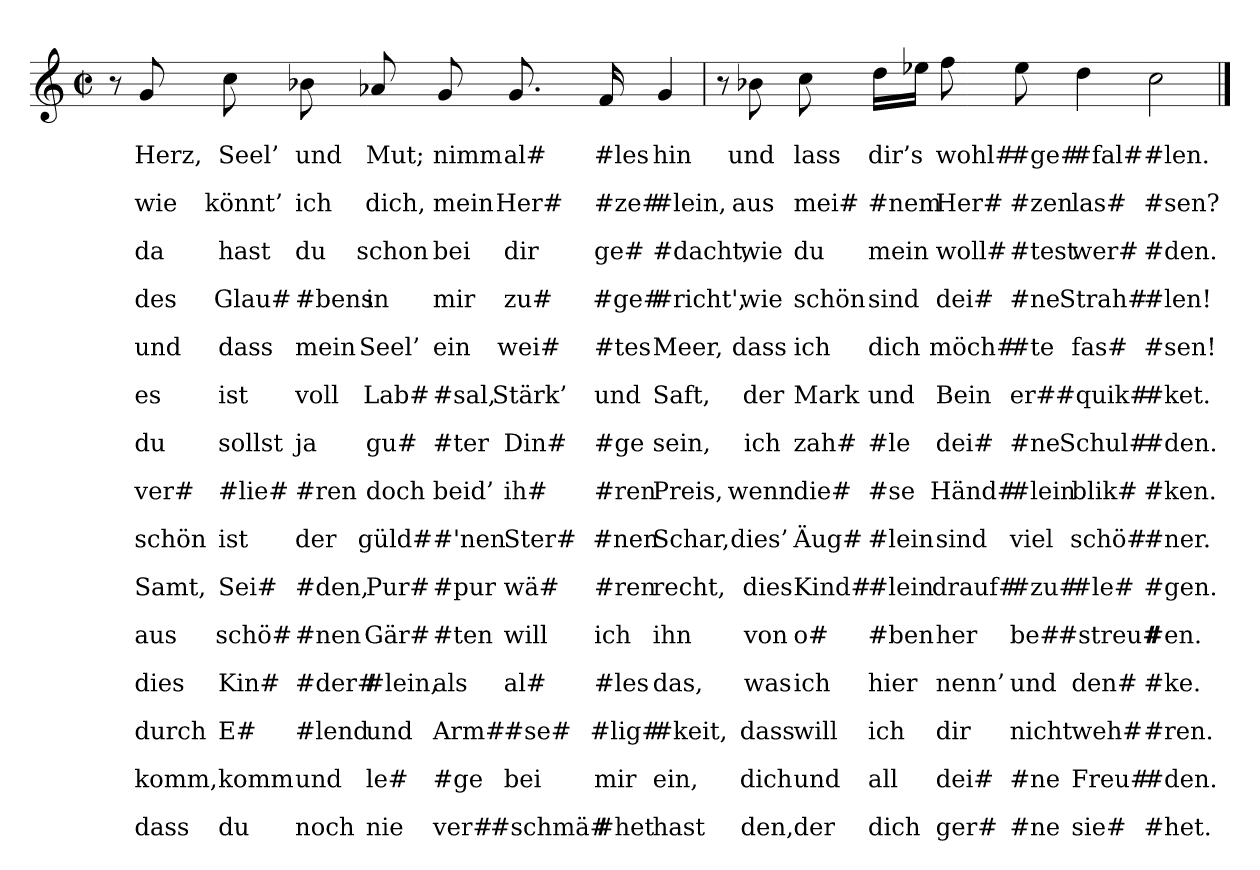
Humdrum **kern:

**kern	**text	**text	**text	**text	**text	**text	**text	**text	**text	**text	**text	**text	**text	**text	**text	**text	**text	**text	**text	**text	**text	**text	**text	**text	**text	**text	**text	**text	**text	**text
*part1	*part1	*part1	*part1	*part1	*part1	*part1	*part1	*part1	*part1	*part1	*part1	*part1	*part1	*part1	*part1	*part1	*part1	*part1	*part1	*part1	*part1	*part1	*part1	*part1	*part1	*part1	*part1	*part1	*part1	*part1
*staff1	*staff1	*staff1	*staff1	*staff1	*staff1	*staff1	*staff1	*staff1	*staff1	*staff1	*staff1	*staff1	*staff1	*staff1	*staff1	*staff1	*staff1	*staff1	*staff1	*staff1	*staff1	*staff1	*staff1	*staff1	*staff1	*staff1	*staff1	*staff1	*staff1	*staff1
*clefG2	*	*	*	*	*	*	*	*	*	*	*	*	*	*	*	*	*	*	*	*	*	*	*	*	*	*	*	*	*	*
*M4/4	*	*	*	*	*	*	*	*	*	*	*	*	*	*	*	*	*	*	*	*	*	*	*	*	*	*	*	*	*	*
*met(c|)	*	*	*	*	*	*	*	*	*	*	*	*	*	*	*	*	*	*	*	*	*	*	*	*	*	*	*	*	*	*
=	=	=	=	=	=	=	=	=	=	=	=	=	=	=	=	=	=	=	=	=	=	=	=	=	=	=	=	=	=	=
8r	.	.	.	.	.	.	.	.	.	.	.	.	.	.	.	.	.	.	.	.	.	.	.	.	.	.	.	.	.	.
8g	.	Herz,	.	wie	.	da	.	des	.	und	.	es	.	du	.	ver#	.	schön	.	Samt,	.	aus	.	dies	.	durch	.	komm,	.	dass
8cc	.	Seel’	.	könnt’	.	hast	.	Glau#	.	dass	.	ist	.	sollst	.	#lie#	.	ist	.	Sei#	.	schö#	.	Kin#	.	E#	.	komm	.	du
8b-	.	und	.	ich	.	du	.	#bens	.	mein	.	voll	.	ja	.	#ren	.	der	.	#den,	.	#nen	.	#der#	.	#lend	.	und	.	noch
8a-X	.	Mut;	.	dich,	.	schon	.	in	.	Seel’	.	Lab#	.	gu#	.	doch	.	güld#	.	Pur#	.	Gär#	.	#lein,	.	und	.	le#	.	nie
8g	.	nimm	.	mein	.	bei	.	mir	.	ein	.	#sal,	.	#ter	.	beid’	.	#'nen	.	#pur	.	#ten	.	als	.	Arm#	.	#ge	.	ver#
8.g	.	al#	.	Her#	.	dir	.	zu#	.	wei#	.	Stärk’	.	Din#	.	ih#	.	Ster#	.	wä#	.	will	.	al#	.	#se#	.	bei	.	#schmä#
16f	.	#les	.	#ze#	.	ge#	.	#ge#	.	#tes	.	und	.	#ge	.	#ren	.	#nen	.	#ren	.	ich	.	#les	.	#lig#	.	mir	.	#het
4g	.	hin	.	#lein,	.	#dacht,	.	#richt',	.	Meer,	.	Saft,	.	sein,	.	Preis,	.	Schar,	.	recht,	.	ihn	.	das,	.	#keit,	.	ein,	.	hast
=	=	=	=	=	=	=	=	=	=	=	=	=	=	=	=	=	=	=	=	=	=	=	=	=	=	=	=	=	=	=
8r	.	.	.	.	.	.	.	.	.	.	.	.	.	.	.	.	.	.	.	.	.	.	.	.	.	.	.	.	.	.
8b-	.	und	.	aus	.	wie	.	wie	.	dass	.	der	.	ich	.	wenn	.	dies’	.	dies	.	von	.	was	.	dass	.	dich	.	den,
8cc	.	lass	.	mei#	.	du	.	schön	.	ich	.	Mark	.	zah#	.	die#	.	Äug#	.	Kind#	.	o#	.	ich	.	will	.	und	.	der
16ddLL	.	dir’s	.	#nem	.	mein	.	sind	.	dich	.	und	.	#le	.	#se	.	#lein	.	#lein	.	#ben	.	hier	.	ich	.	all	.	dich
16ee-JJ	.	.	.	.	.	.	.	.	.	.	.	.	.	.	.	.	.	.	.	.	.	.	.	.	.	.	.	.	.	.
8ff	.	wohl#	.	Her#	.	woll#	.	dei#	.	möch#	.	Bein	.	dei#	.	Händ#	.	sind	.	drauf#	.	her	.	nenn’	.	dir	.	dei#	.	ger#
8ee-	.	#ge#	.	#zen	.	#test	.	#ne	.	#te	.	er#	.	#ne	.	#lein	.	viel	.	#zu#	.	be#	.	und	.	nicht	.	#ne	.	#ne
4dd	.	#fal#	.	las#	.	wer#	.	Strah#	.	fas#	.	#quik#	.	Schul#	.	blik#	.	schö#	.	#le#	.	#streu#	.	den#	.	weh#	.	Freu#	.	sie#
2cc	.	#len.	.	#sen?	.	#den.	.	#len!	.	#sen!	.	#ket.	.	#den.	.	#ken.	.	#ner.	.	#gen.	.	#en.	.	#ke.	.	#ren.	.	#den.	.	#het.
==	==	==	==	==	==	==	==	==	==	==	==	==	==	==	==	==	==	==	==	==	==	==	==	==	==	==	==	==	==	==
*-	*-	*-	*-	*-	*-	*-	*-	*-	*-	*-	*-	*-	*-	*-	*-	*-	*-	*-	*-	*-	*-	*-	*-	*-	*-	*-	*-	*-	*-	*-
